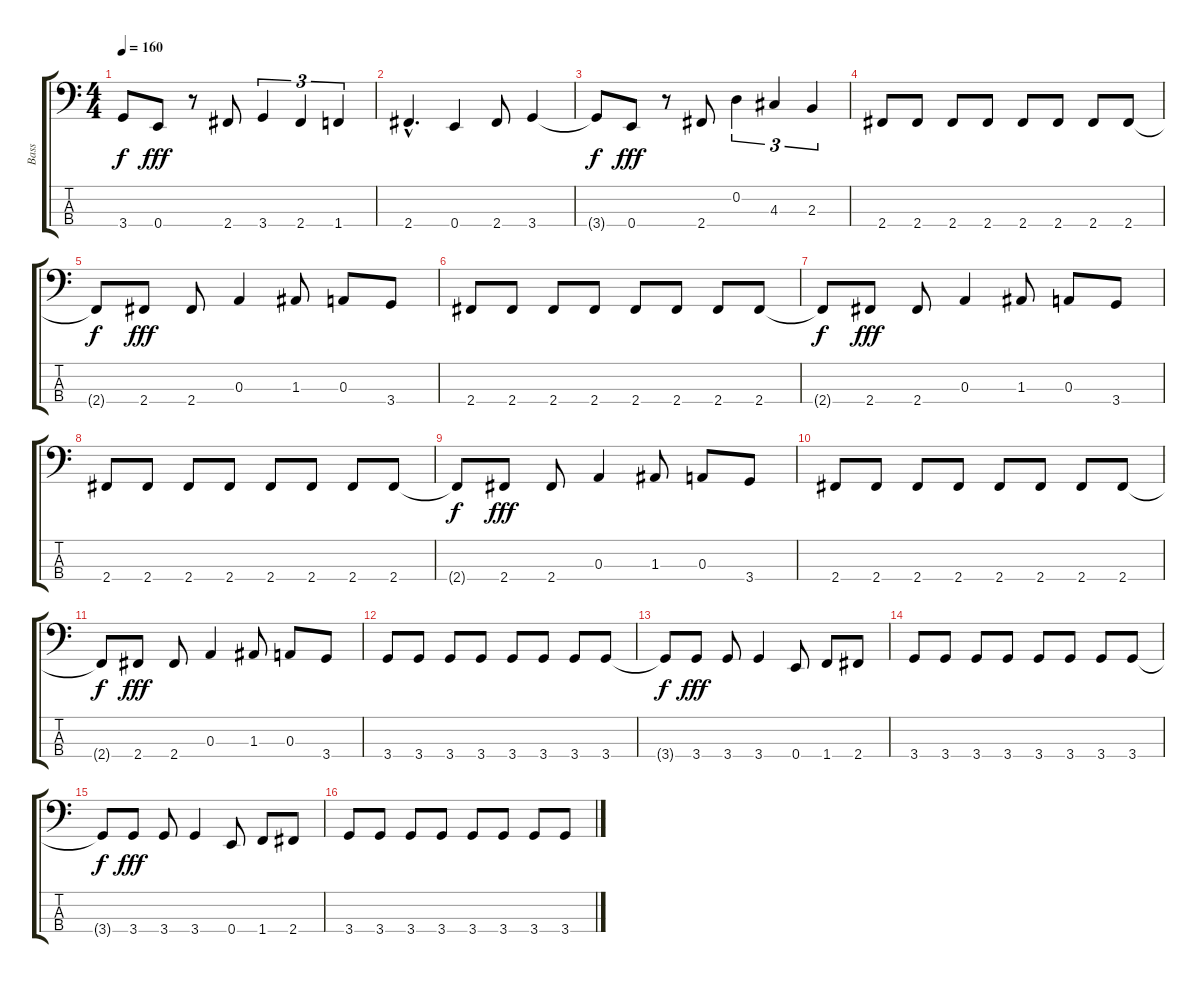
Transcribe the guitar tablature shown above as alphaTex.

\track ("Bass                " "Bass      ") {instrument electricbasspick}
\staff {score tabs}
\tuning (G2 D2 A1 E1) {hide}
\ts (4 4)
\tempo 160
\clef f4
\ks c
3.4{t}.8{dy f} 0.4.8{dy fff} r.8 2.4.8 3.4.4{tu (3 2)} 2.4.4{tu (3 2)} 1.4.4{tu (3 2)} |
2.4{hac}.4{d} 0.4.4 2.4.8 3.4.4 |
3.4{t}.8{dy f} 0.4.8{dy fff} r.8 2.4.8 0.2.4{tu (3 2)} 4.3.4{tu (3 2)} 2.3.4{tu (3 2)} |
2.4.8 2.4.8 2.4.8 2.4.8 2.4.8 2.4.8 2.4.8 2.4.8 |
2.4{t}.8{dy f} 2.4.8{dy fff} 2.4.8 0.3.4 1.3.8 0.3.8 3.4.8 |
2.4.8 2.4.8 2.4.8 2.4.8 2.4.8 2.4.8 2.4.8 2.4.8 |
2.4{t}.8{dy f} 2.4.8{dy fff} 2.4.8 0.3.4 1.3.8 0.3.8 3.4.8 |
2.4.8 2.4.8 2.4.8 2.4.8 2.4.8 2.4.8 2.4.8 2.4.8 |
2.4{t}.8{dy f} 2.4.8{dy fff} 2.4.8 0.3.4 1.3.8 0.3.8 3.4.8 |
2.4.8 2.4.8 2.4.8 2.4.8 2.4.8 2.4.8 2.4.8 2.4.8 |
2.4{t}.8{dy f} 2.4.8{dy fff} 2.4.8 0.3.4 1.3.8 0.3.8 3.4.8 |
3.4.8 3.4.8 3.4.8 3.4.8 3.4.8 3.4.8 3.4.8 3.4.8 |
3.4{t}.8{dy f} 3.4.8{dy fff} 3.4.8 3.4.4 0.4.8 1.4.8 2.4.8 |
3.4.8 3.4.8 3.4.8 3.4.8 3.4.8 3.4.8 3.4.8 3.4.8 |
3.4{t}.8{dy f} 3.4.8{dy fff} 3.4.8 3.4.4 0.4.8 1.4.8 2.4.8 |
3.4.8 3.4.8 3.4.8 3.4.8 3.4.8 3.4.8 3.4.8 3.4.8
